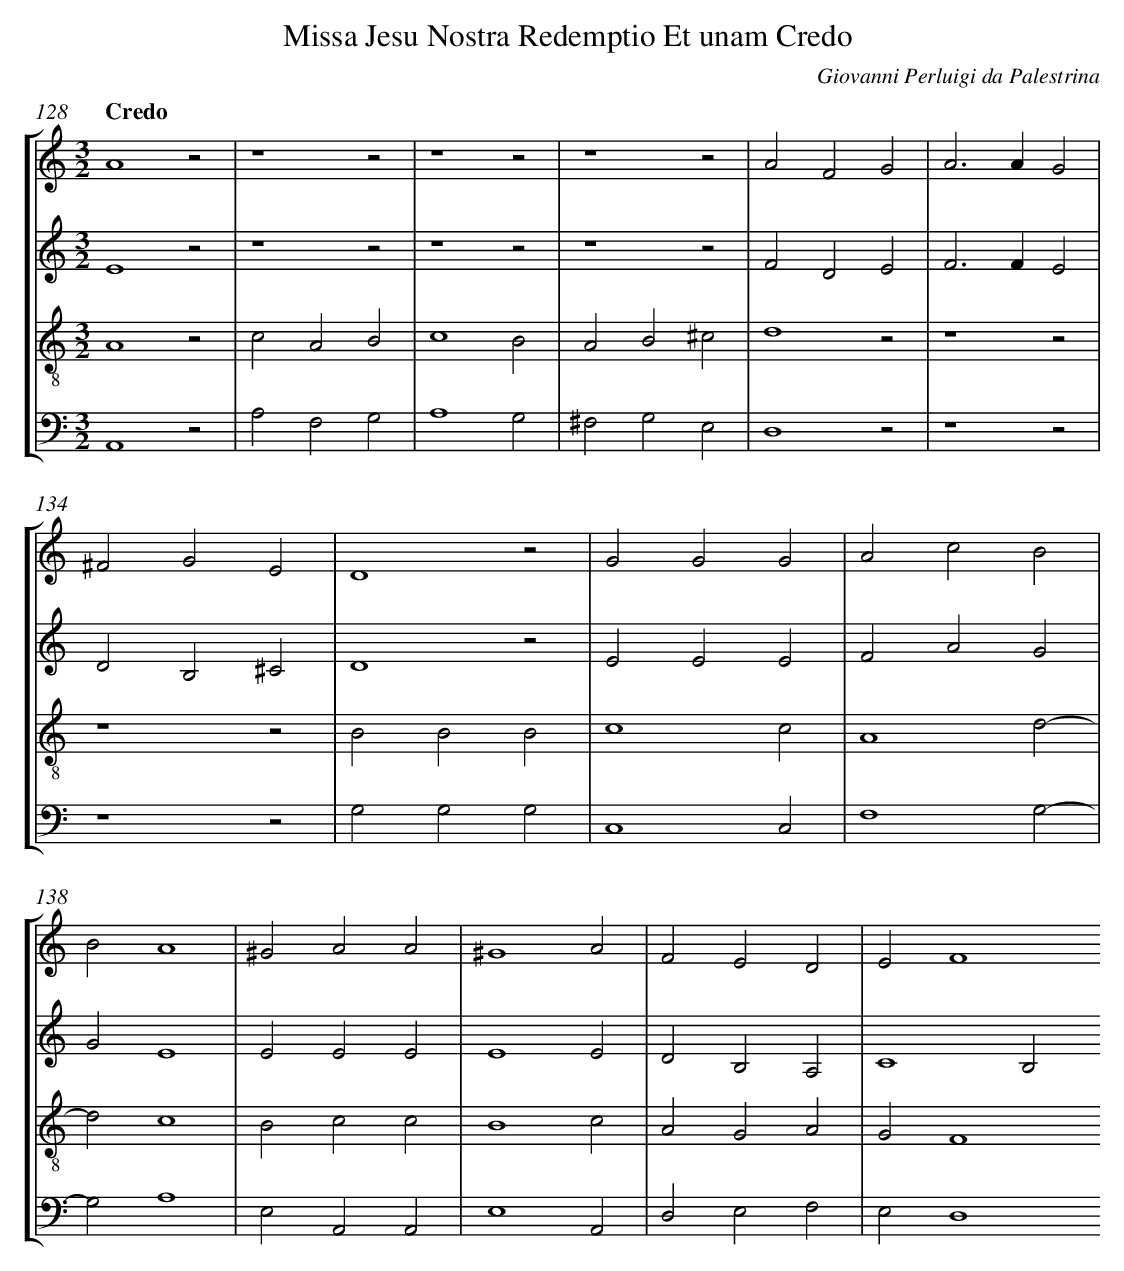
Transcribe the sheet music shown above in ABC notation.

X:1
T: Missa Jesu Nostra Redemptio Et unam Credo
C: Giovanni Perluigi da Palestrina
L: 1/4
M: 3/2
Q: "Credo"
%%staves [1 2 3 4]
V: 1 clef=treble
V: 2 clef=treble
V: 3 clef=treble-8
V: 4 clef=bass
K: C
[V:1] A4z2 |
[V:2] E4z2 |
[V:3] A4z2 |
[V:4] A,,4z2 |
[V:1] z4z2 |
[V:2] z4z2 |
[V:3] c2A2B2 |
[V:4] A,2F,2G,2 |
[V:1] z4z2 |
[V:2] z4z2 |
[V:3] c4B2 |
[V:4] A,4G,2 |
[V:1] z4z2 |
[V:2] z4z2 |
[V:3] A2B2^c2 |
[V:4] ^F,2G,2E,2 |
[V:1] A2F2G2 |
[V:2] F2D2E2 |
[V:3] d4z2 |
[V:4] D,4z2 |
[V:1] A2>A2G2 |
[V:2] F2>F2E2 |
[V:3] z4z2 |
[V:4] z4z2 |
[V:1] ^F2G2E2 |
[V:2] D2B,2^C2 |
[V:3] z4z2 |
[V:4] z4z2 |
[V:1] D4z2 |
[V:2] D4z2 |
[V:3] B2B2B2 |
[V:4] G,2G,2G,2 |
[V:1] G2G2G2 |
[V:2] E2E2E2 |
[V:3] c4c2 |
[V:4] C,4C,2 |
[V:1] A2c2B2 |
[V:2] F2A2G2 |
[V:3] A4d2- |
[V:4] F,4G,2- |
[V:1] B2A4 |
[V:2] G2E4 |
[V:3] d2c4 |
[V:4] G,2A,4 |
[V:1] ^G2A2A2 |
[V:2] E2E2E2 |
[V:3] B2c2c2 |
[V:4] E,2A,,2A,,2 |
[V:1] ^G4A2 |
[V:2] E4E2 |
[V:3] B4c2 |
[V:4] E,4A,,2 |
[V:1] F2E2D2 |
[V:2] D2B,2A,2 |
[V:3] A2G2A2 |
[V:4] D,2E,2F,2 |
[V:1] E2F4
[V:2] C4B,2
[V:3] G2F4
[V:4] E,2D,4
